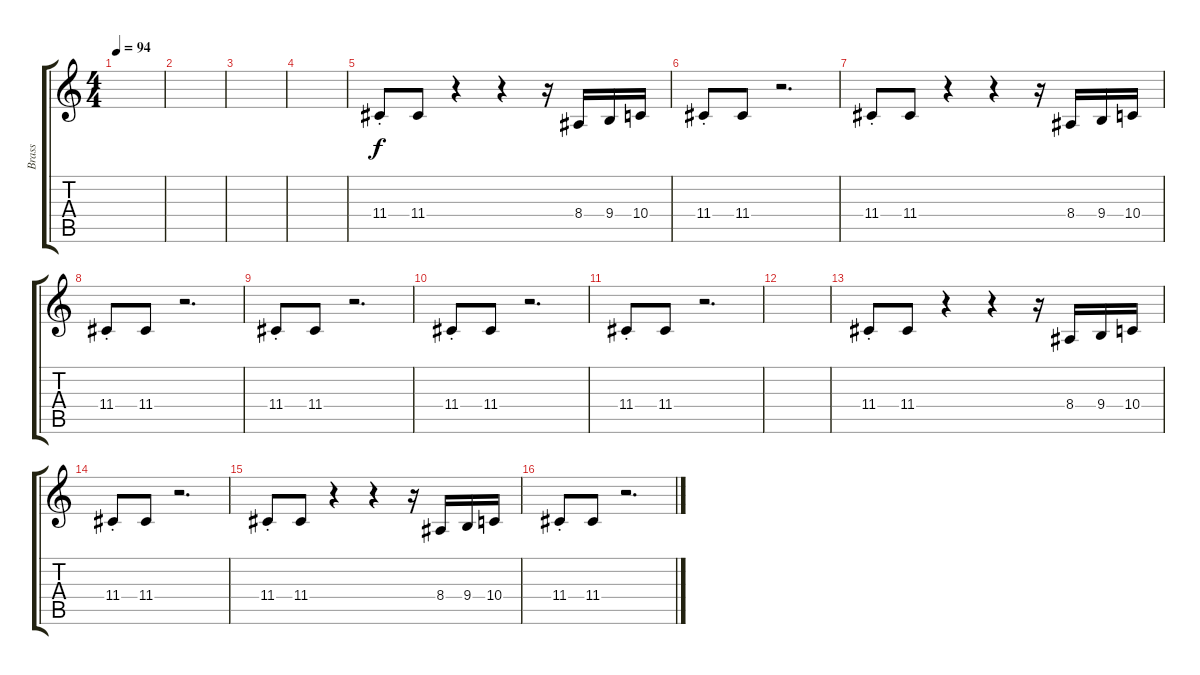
\track ("Brass" "Brass") {instrument frenchhorn}
\staff {score tabs}
\tuning (E4 B3 G3 D3 A2 E2) {hide}
\ts (4 4)
\tempo 94
\clef g2
\ks c
|
|
|
|
11.4{st}.8 11.4.8 r.4 r.4 r.16 8.4.16 9.4.16 10.4.16 |
11.4{st}.8 11.4.8 r.2{d} |
11.4{st}.8 11.4.8 r.4 r.4 r.16 8.4.16 9.4.16 10.4.16 |
11.4{st}.8 11.4.8 r.2{d} |
11.4{st}.8 11.4.8 r.2{d} |
11.4{st}.8 11.4.8 r.2{d} |
11.4{st}.8 11.4.8 r.2{d} |
|
11.4{st}.8 11.4.8 r.4 r.4 r.16 8.4.16 9.4.16 10.4.16 |
11.4{st}.8 11.4.8 r.2{d} |
11.4{st}.8 11.4.8 r.4 r.4 r.16 8.4.16 9.4.16 10.4.16 |
11.4{st}.8 11.4.8 r.2{d}
